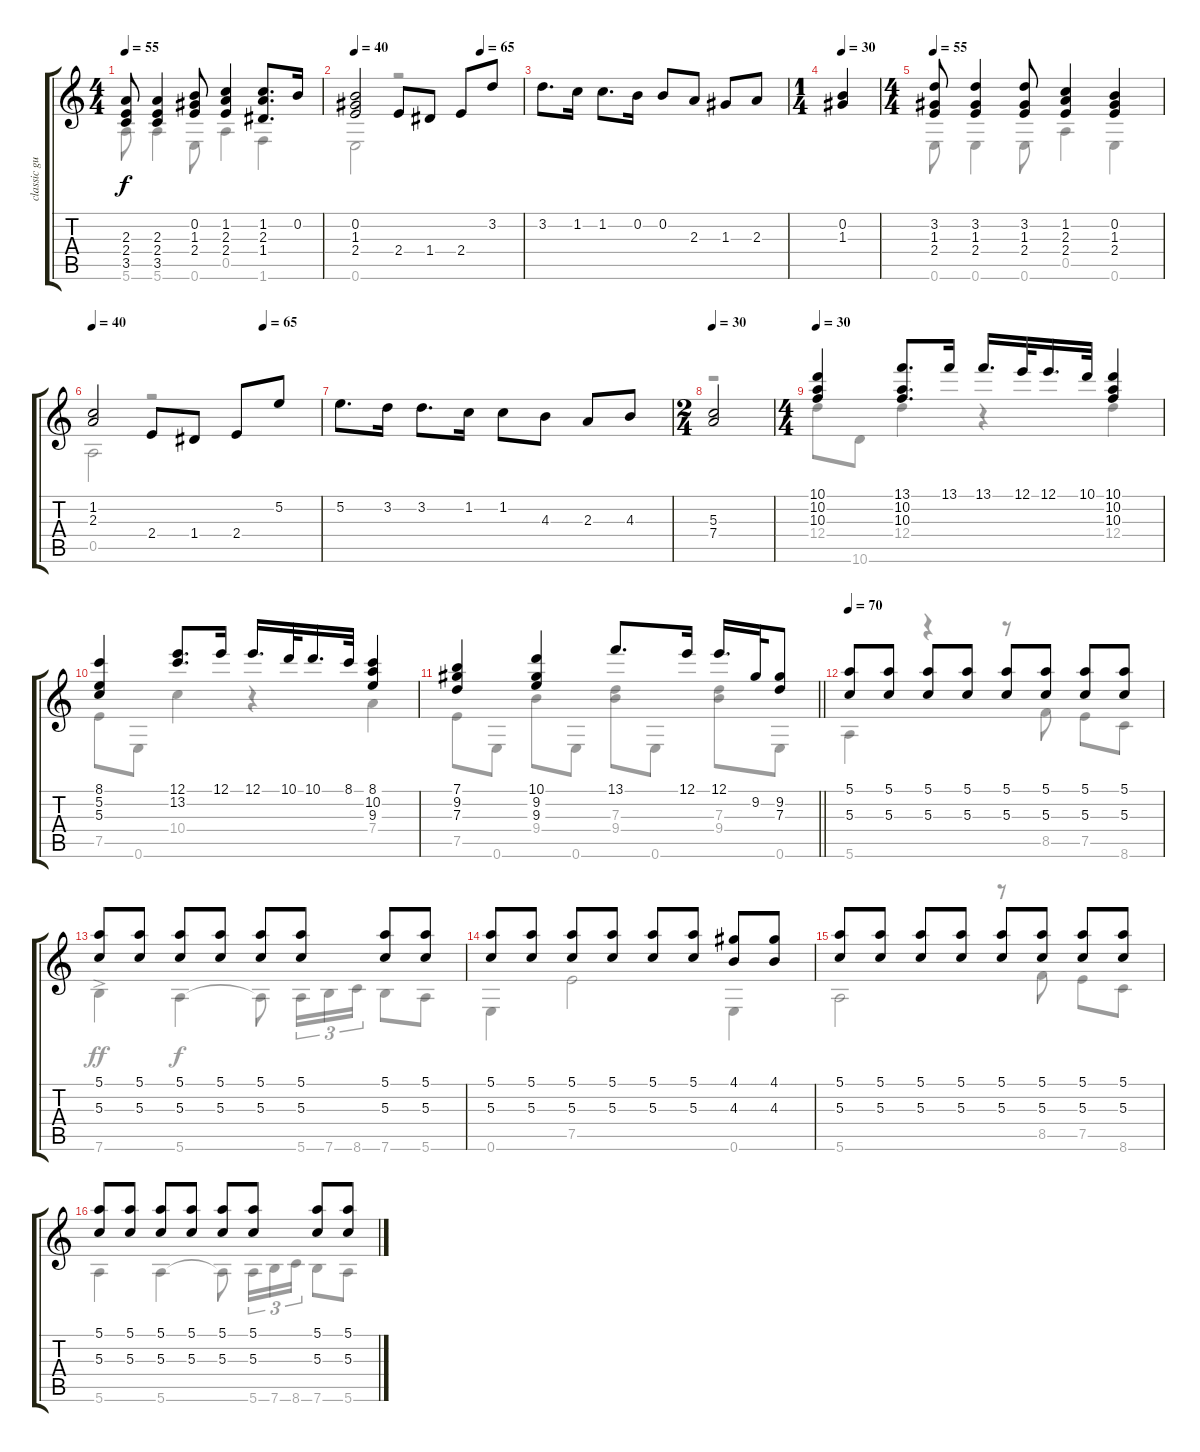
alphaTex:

\track ("classic guitar" "classic gu") {instrument acousticguitarnylon}
\staff {score tabs}
\tuning (E4 B3 G3 D3 A2 E2) {hide}
\voice
\ts (4 4)
\tempo 55
\clef g2
\ks c
(2.3 2.4 3.5).8{dy f instrument acousticguitarnylon} (2.3 2.4 3.5).4 (0.2 1.3 2.4).8 (1.2 2.3 2.4).4 (1.2 2.3 1.4).8{d} 0.2.16 |
\tempo (65 0.75)
\tempo 40
(0.2 1.3 2.4).2 2.4.8 1.4.8 2.4.8 3.2.8 |
3.2.8{d} 1.2.16 1.2.8{d} 0.2.16 0.2.8 2.3.8 1.3.8 2.3.8 |
\ts (1 4)
\tempo 30
(0.2 1.3).4 |
\ts (4 4)
\tempo 55
(3.2 1.3 2.4).8 (3.2 1.3 2.4).4 (3.2 1.3 2.4).8 (1.2 2.3 2.4).4 (0.2 1.3 2.4).4 |
\tempo (65 0.75)
\tempo 40
(1.2 2.3).2 2.4.8 1.4.8 2.4.8 5.2.8 |
5.2.8{d} 3.2.16 3.2.8{d} 1.2.16 1.2.8 4.3.8 2.3.8 4.3.8 |
\ts (2 4)
\tempo 30
(5.3 7.4).2 |
\ts (4 4)
\tempo 30
(10.1 10.2 10.3).4 (13.1 10.2 10.3).8{d} 13.1.16 13.1.16{d} 12.1.32 12.1.16{d} 10.1.32 (10.1 10.2 10.3).4 |
(8.1 5.2 5.3).4 (12.1 13.2).8{d} 12.1.16 12.1.16{d} 10.1.32 10.1.16{d} 8.1.32 (8.1 10.2 9.3).4 |
\barLineRight lightlight
(7.1 9.2 7.3).4 (10.1 9.2 9.3).4 13.1.8{d} 12.1.16 12.1.16{d} 9.2.32 (9.2 7.3).8 |
\tempo 70
(5.1 5.3).8 (5.1 5.3).8 (5.1 5.3).8 (5.1 5.3).8 (5.1 5.3).8 (5.1 5.3).8 (5.1 5.3).8 (5.1 5.3).8 |
(5.1 5.3).8 (5.1 5.3).8 (5.1 5.3).8 (5.1 5.3).8 (5.1 5.3).8 (5.1 5.3).8 (5.1 5.3).8 (5.1 5.3).8 |
(5.1 5.3).8 (5.1 5.3).8 (5.1 5.3).8 (5.1 5.3).8 (5.1 5.3).8 (5.1 5.3).8 (4.1 4.3).8 (4.1 4.3).8 |
(5.1 5.3).8 (5.1 5.3).8 (5.1 5.3).8 (5.1 5.3).8 (5.1 5.3).8 (5.1 5.3).8 (5.1 5.3).8 (5.1 5.3).8 |
(5.1 5.3).8 (5.1 5.3).8 (5.1 5.3).8 (5.1 5.3).8 (5.1 5.3).8 (5.1 5.3).8 (5.1 5.3).8 (5.1 5.3).8
\voice
\clef g2
\ottava regular
\simile none
\ks c
5.6.8{dy f} 5.6.4 0.6.8 0.5.4 1.6.4 |
0.6.2 r.2 |
|
|
0.6.8 0.6.4 0.6.8 0.5.4 0.6.4 |
0.5.2 r.2 |
|
r.2 |
12.4.8 10.6.8 12.4.4 r.4 12.4.4 |
7.5.8 0.6.8 10.4.4 r.4 7.4.4 |
\barLineRight lightlight
7.5.8 0.6.8 9.4.8 0.6.8 (7.3 9.4).8 0.6.8 (7.3 9.4).8 0.6.8 |
5.6.4 r.4 r.8 8.5.8 7.5.8 8.6.8 |
7.6{ac}.4{dy ff} 5.6.4{dy f} 5.6{t}.8 5.6.16{tu (3 2)} 7.6.16{tu (3 2)} 8.6.16{tu (3 2)} 7.6.8 5.6.8 |
0.6.4 7.5.2 0.6.4 |
5.6.2 r.8 8.5.8 7.5.8 8.6.8 |
5.6.4 5.6.4 5.6{t}.8 5.6.16{tu (3 2)} 7.6.16{tu (3 2)} 8.6.16{tu (3 2)} 7.6.8 5.6.8
